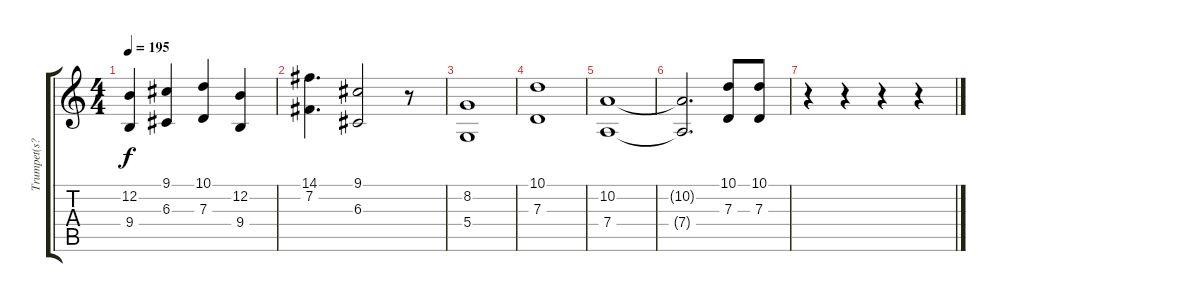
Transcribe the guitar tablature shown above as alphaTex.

\track ("Trumpet(s?)" "Trumpet(s?") {instrument trumpet}
\staff {score tabs}
\tuning (E4 B3 G3 D3 A2 E2) {hide}
\ts (4 4)
\tempo 195
\clef g2
\ks c
(12.2 9.4).4{dy f} (9.1 6.3).4 (10.1 7.3).4 (12.2 9.4).4 |
(14.1 7.2).4{d} (9.1 6.3).2 r.8 |
(8.2 5.4).1 |
(10.1 7.3).1 |
(10.2 7.4).1 |
(10.2{t} 7.4{t}).2{d} (10.1 7.3).8 (10.1 7.3).8 |
r.4 r.4 r.4 r.4
